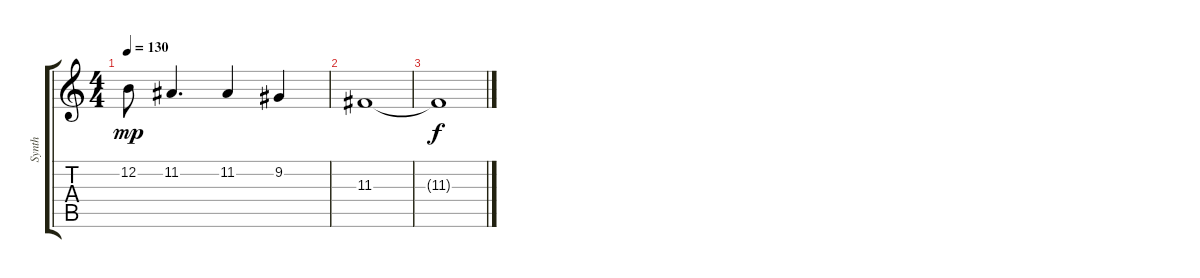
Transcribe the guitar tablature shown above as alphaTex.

\track ("Synth" "Synth") {instrument pad2warm bank 2}
\staff {score tabs}
\tuning (E4 B3 G3 D3 A2 E2) {hide}
\ts (4 4)
\tempo 130
\clef g2
\ks c
12.2{t}.8{dy mp} 11.2.4{d} 11.2.4 9.2.4 |
11.3.1 |
11.3{t}.1{dy f}
